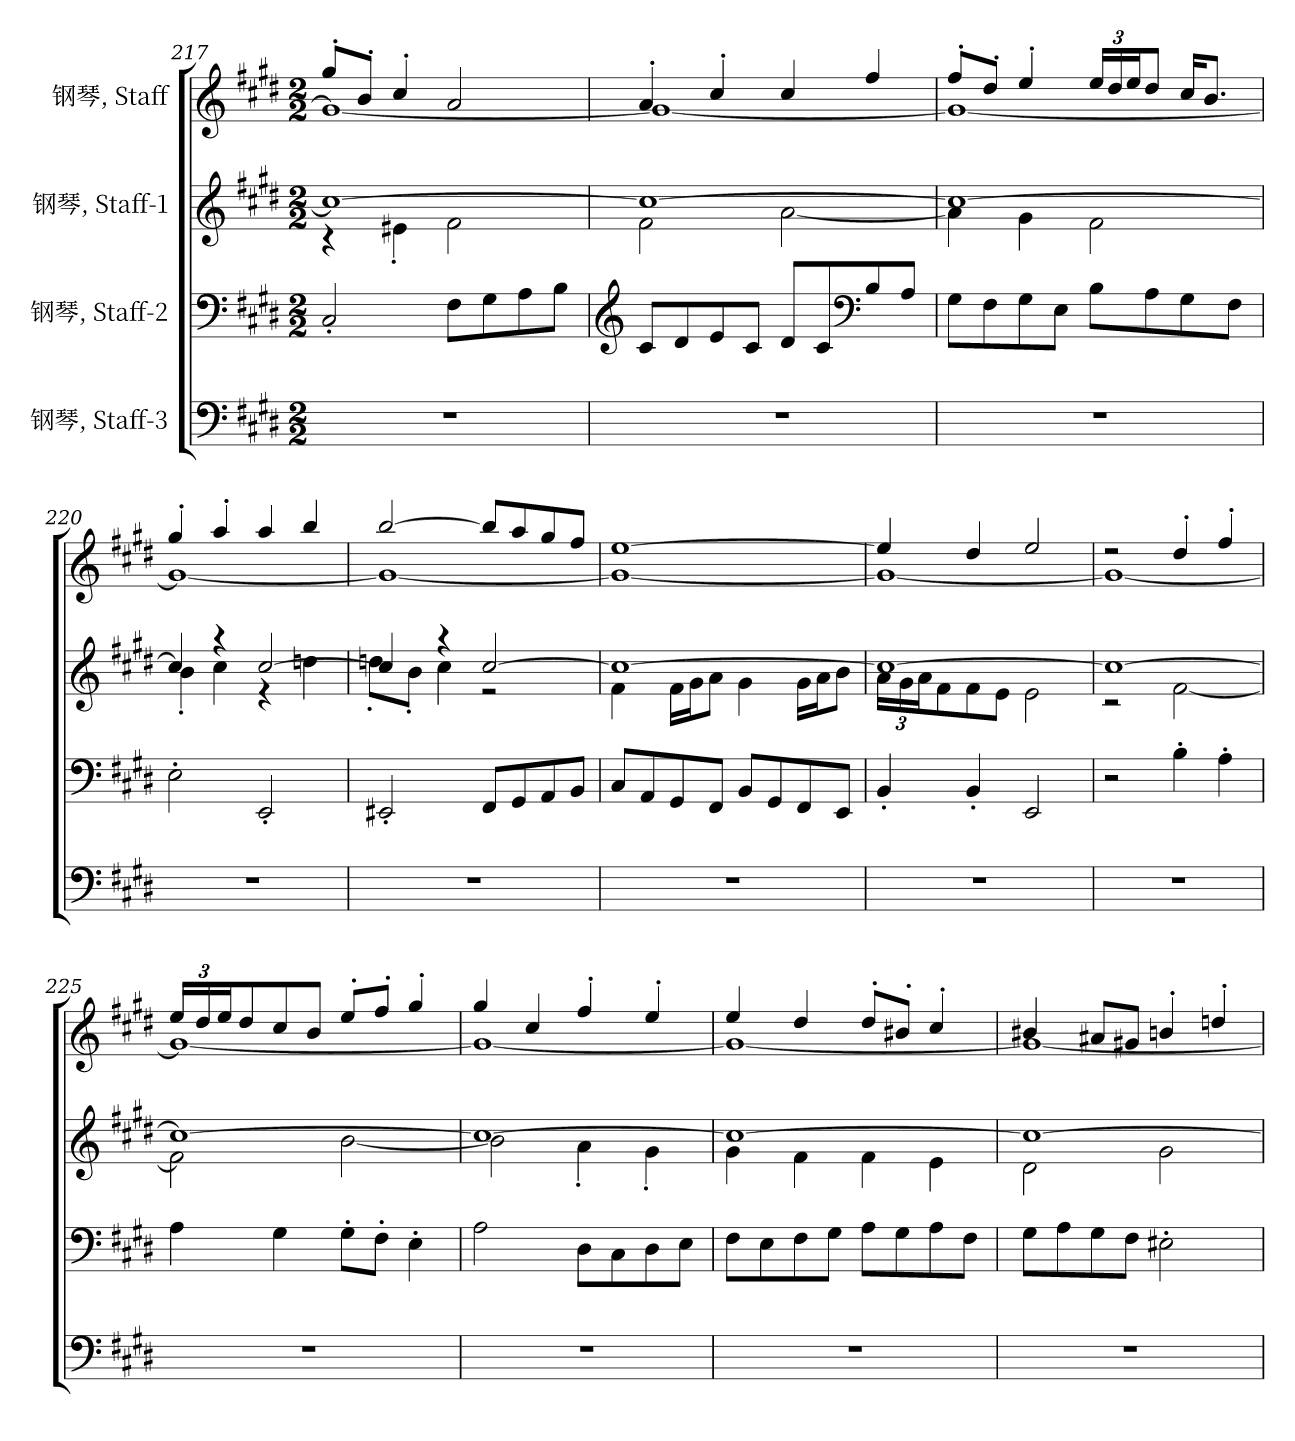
**kern	**kern	**kern	**kern
*part4	*part3	*part2	*part1
*staff4	*staff3	*staff2	*staff1
*I"钢琴, Staff-3	*I"钢琴, Staff-2	*I"钢琴, Staff-1	*I"钢琴, Staff
!!LO:LB:g=z
*clefF4	*clefF4	*clefG2	*clefG2
*k[f#c#g#d#]	*k[f#c#g#d#]	*k[f#c#g#d#]	*k[f#c#g#d#]
*M2/2	*M2/2	*M2/2	*M2/2
=217	=217	=217	=217
*	*	*^	*^
1r	2C#'/	1cc#_	4r	8gg#'/L	1g_
.	.	.	.	8b'/J	.
.	.	.	4e#X'\	4cc#'/	.
.	8F#\L	.	2f#\	2a/	.
.	8G#\	.	.	.	.
.	8A\	.	.	.	.
.	8B\J	.	.	.	.
=218	=218	=218	=218	=218	=218
*	*clefG2	*	*	*	*
1r	8c#/L	1cc#_	2f#\	4a'/	1g_
.	8d#/	.	.	.	.
.	8e/	.	.	4cc#'/	.
.	8c#/J	.	.	.	.
.	8d#/L	.	[2a\	4cc#/	.
.	8c#/	.	.	.	.
*	*clefF4	*	*	*	*
.	8B/	.	.	4ff#/	.
.	8A/J	.	.	.	.
=219	=219	=219	=219	=219	=219
1r	8G#\L	1cc#_	4a\]	8ff#'/L	1g_
.	8F#\	.	.	8dd#'/J	.
.	8G#\	.	4g#\	4ee'/	.
.	8E\J	.	.	.	.
*	*	*	*	*Xbrackettup	*
.	8B\L	.	2f#\	24ee/LL	.
.	.	.	.	24dd#/	.
.	.	.	.	24ee/J	.
.	8A\	.	.	8dd#/J	.
.	8G#\	.	.	16cc#/KL	.
.	.	.	.	8.b/J	.
.	8F#\J	.	.	.	.
=220	=220	=220	=220	=220	=220
1r	2E'\	4cc#/]	4b'\	4gg#'/	1g_
.	.	4r	4cc#\	4aa'/	.
.	2EE'/	[2cc#/	4r	4aa/	.
.	.	.	4ddn\	4bb/	.
!!LO:LB:g=z	!!
=221	=221	=221	=221	=221	=221
1r	2EE#X'/	4cc#/]	8ddn'\L	[2bb/	1g_
.	.	.	8b'\J	.	.
.	.	4r	4cc#\	.	.
.	8FF#/L	[2cc#/	2r	8bb/L]	.
.	8GG#/	.	.	8aa/	.
.	8AA/	.	.	8gg#/	.
.	8BB/J	.	.	8ff#/J	.
=222	=222	=222	=222	=222	=222
1r	8C#/L	1cc#_	4f#\	[1ee	1g_
.	8AA/	.	.	.	.
.	8GG#/	.	16f#\LL	.	.
.	.	.	16g#\J	.	.
.	8FF#/J	.	8a\J	.	.
.	8BB/L	.	4g#\	.	.
.	8GG#/	.	.	.	.
.	8FF#/	.	16g#\LL	.	.
.	.	.	16a\J	.	.
.	8EE/J	.	8b\J	.	.
=223	=223	=223	=223	=223	=223
*	*	*	*Xbrackettup	*	*
1r	4BB'/	1cc#_	24a\LL	4ee/]	1g_
.	.	.	24g#\	.	.
.	.	.	24a\J	.	.
.	.	.	8f#\	.	.
.	4BB'/	.	8f#\	4dd#/	.
.	.	.	8e\J	.	.
.	2EE/	.	2e\	2ee/	.
=224	=224	=224	=224	=224	=224
1r	2r	1cc#_	2r	2r	1g_
.	4B'\	.	[2f#\	4dd#'/	.
.	4A'\	.	.	4ff#'/	.
=225	=225	=225	=225	=225	=225
1r	4A\	1cc#_	2f#\]	24ee/LL	1g_
.	.	.	.	24dd#/	.
.	.	.	.	24ee/J	.
.	.	.	.	8dd#/	.
.	4G#\	.	.	8cc#/	.
.	.	.	.	8b/J	.
.	8G#'\L	.	[2b\	8ee'/L	.
.	8F#'\J	.	.	8ff#'/J	.
.	4E'\	.	.	4gg#'/	.
!!LO:PB:g=z	!!
=226	=226	=226	=226	=226	=226
1r	2A\	1cc#_	2b\]	4gg#/	1g_
.	.	.	.	4cc#/	.
.	8D#\L	.	4a'\	4ff#'/	.
.	8C#\	.	.	.	.
.	8D#\	.	4g#'\	4ee'/	.
.	8E\J	.	.	.	.
=227	=227	=227	=227	=227	=227
1r	8F#\L	1cc#_	4g#\	4ee/	1g_
.	8E\	.	.	.	.
.	8F#\	.	4f#\	4dd#/	.
.	8G#\J	.	.	.	.
.	8A\L	.	4f#\	8dd#'/L	.
.	8G#\	.	.	8b#X'/J	.
.	8A\	.	4e\	4cc#'/	.
.	8F#\J	.	.	.	.
=228	=228	=228	=228	=228	=228
1r	8G#\L	1cc#_	2d#\	4b#X/	1g_
.	8A\	.	.	.	.
.	8G#\	.	.	8a#X/L	.
.	8F#\J	.	.	8g#X/J	.
.	2E#X'\	.	2g#\	4bn'/	.
.	.	.	.	4ddn'/	.
*	*	*v	*v	*	*
*	*	*	*v	*v
=	=	=	=
*-	*-	*-	*-
